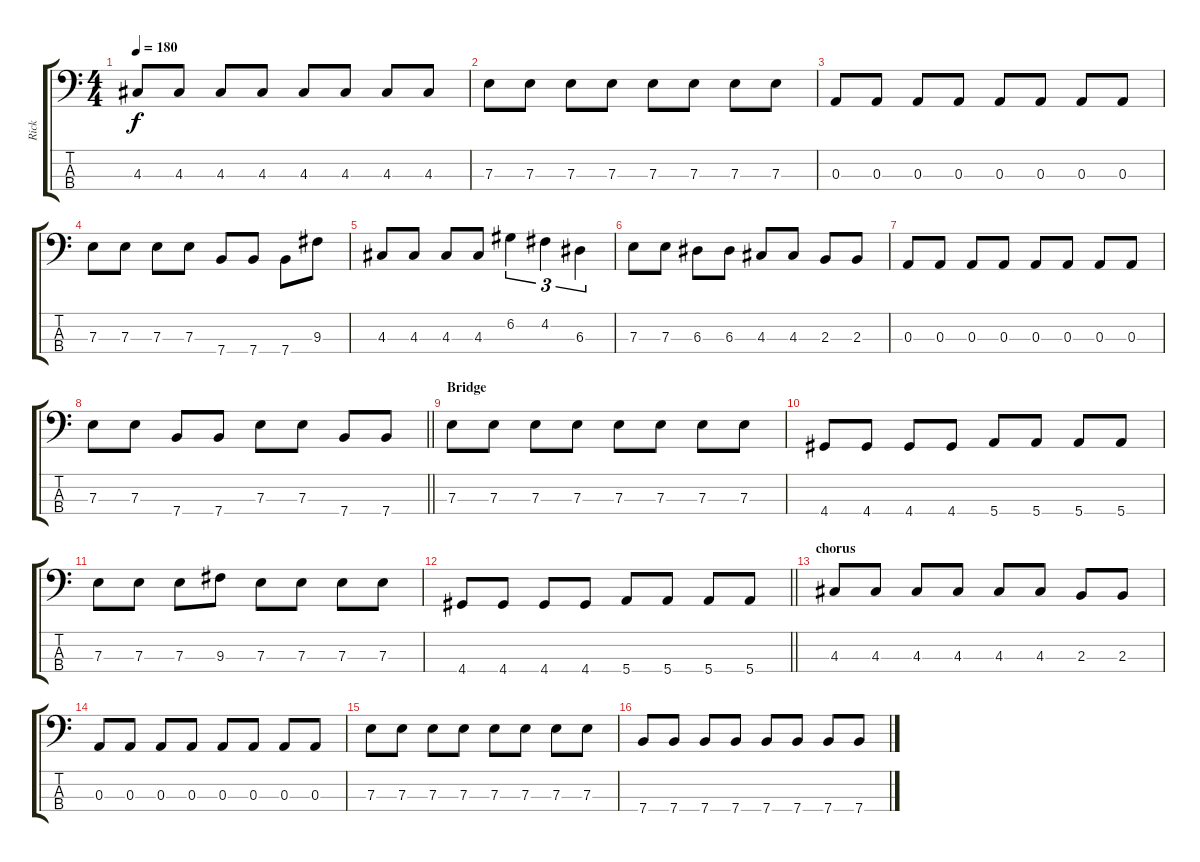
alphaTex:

\track ("Rick" "Rick") {instrument electricbasspick}
\staff {score tabs}
\tuning (G2 D2 A1 E1) {hide}
\ts (4 4)
\tempo 180
\clef f4
\ks c
4.3.8{dy f} 4.3.8 4.3.8 4.3.8 4.3.8 4.3.8 4.3.8 4.3.8 |
7.3.8 7.3.8 7.3.8 7.3.8 7.3.8 7.3.8 7.3.8 7.3.8 |
0.3.8 0.3.8 0.3.8 0.3.8 0.3.8 0.3.8 0.3.8 0.3.8 |
7.3.8 7.3.8 7.3.8 7.3.8 7.4.8 7.4.8 7.4.8 9.3.8 |
4.3.8 4.3.8 4.3.8 4.3.8 6.2.4{tu (3 2)} 4.2.4{tu (3 2)} 6.3.4{tu (3 2)} |
7.3.8 7.3.8 6.3.8 6.3.8 4.3.8 4.3.8 2.3.8 2.3.8 |
0.3.8 0.3.8 0.3.8 0.3.8 0.3.8 0.3.8 0.3.8 0.3.8 |
\barLineRight lightlight
7.3.8 7.3.8 7.4.8 7.4.8 7.3.8 7.3.8 7.4.8 7.4.8 |
\section ("" "Bridge")
7.3.8 7.3.8 7.3.8 7.3.8 7.3.8 7.3.8 7.3.8 7.3.8 |
4.4.8 4.4.8 4.4.8 4.4.8 5.4.8 5.4.8 5.4.8 5.4.8 |
7.3.8 7.3.8 7.3.8 9.3.8 7.3.8 7.3.8 7.3.8 7.3.8 |
\barLineRight lightlight
4.4.8 4.4.8 4.4.8 4.4.8 5.4.8 5.4.8 5.4.8 5.4.8 |
\section ("" "chorus")
4.3.8 4.3.8 4.3.8 4.3.8 4.3.8 4.3.8 2.3.8 2.3.8 |
0.3.8 0.3.8 0.3.8 0.3.8 0.3.8 0.3.8 0.3.8 0.3.8 |
7.3.8 7.3.8 7.3.8 7.3.8 7.3.8 7.3.8 7.3.8 7.3.8 |
7.4.8 7.4.8 7.4.8 7.4.8 7.4.8 7.4.8 7.4.8 7.4.8
